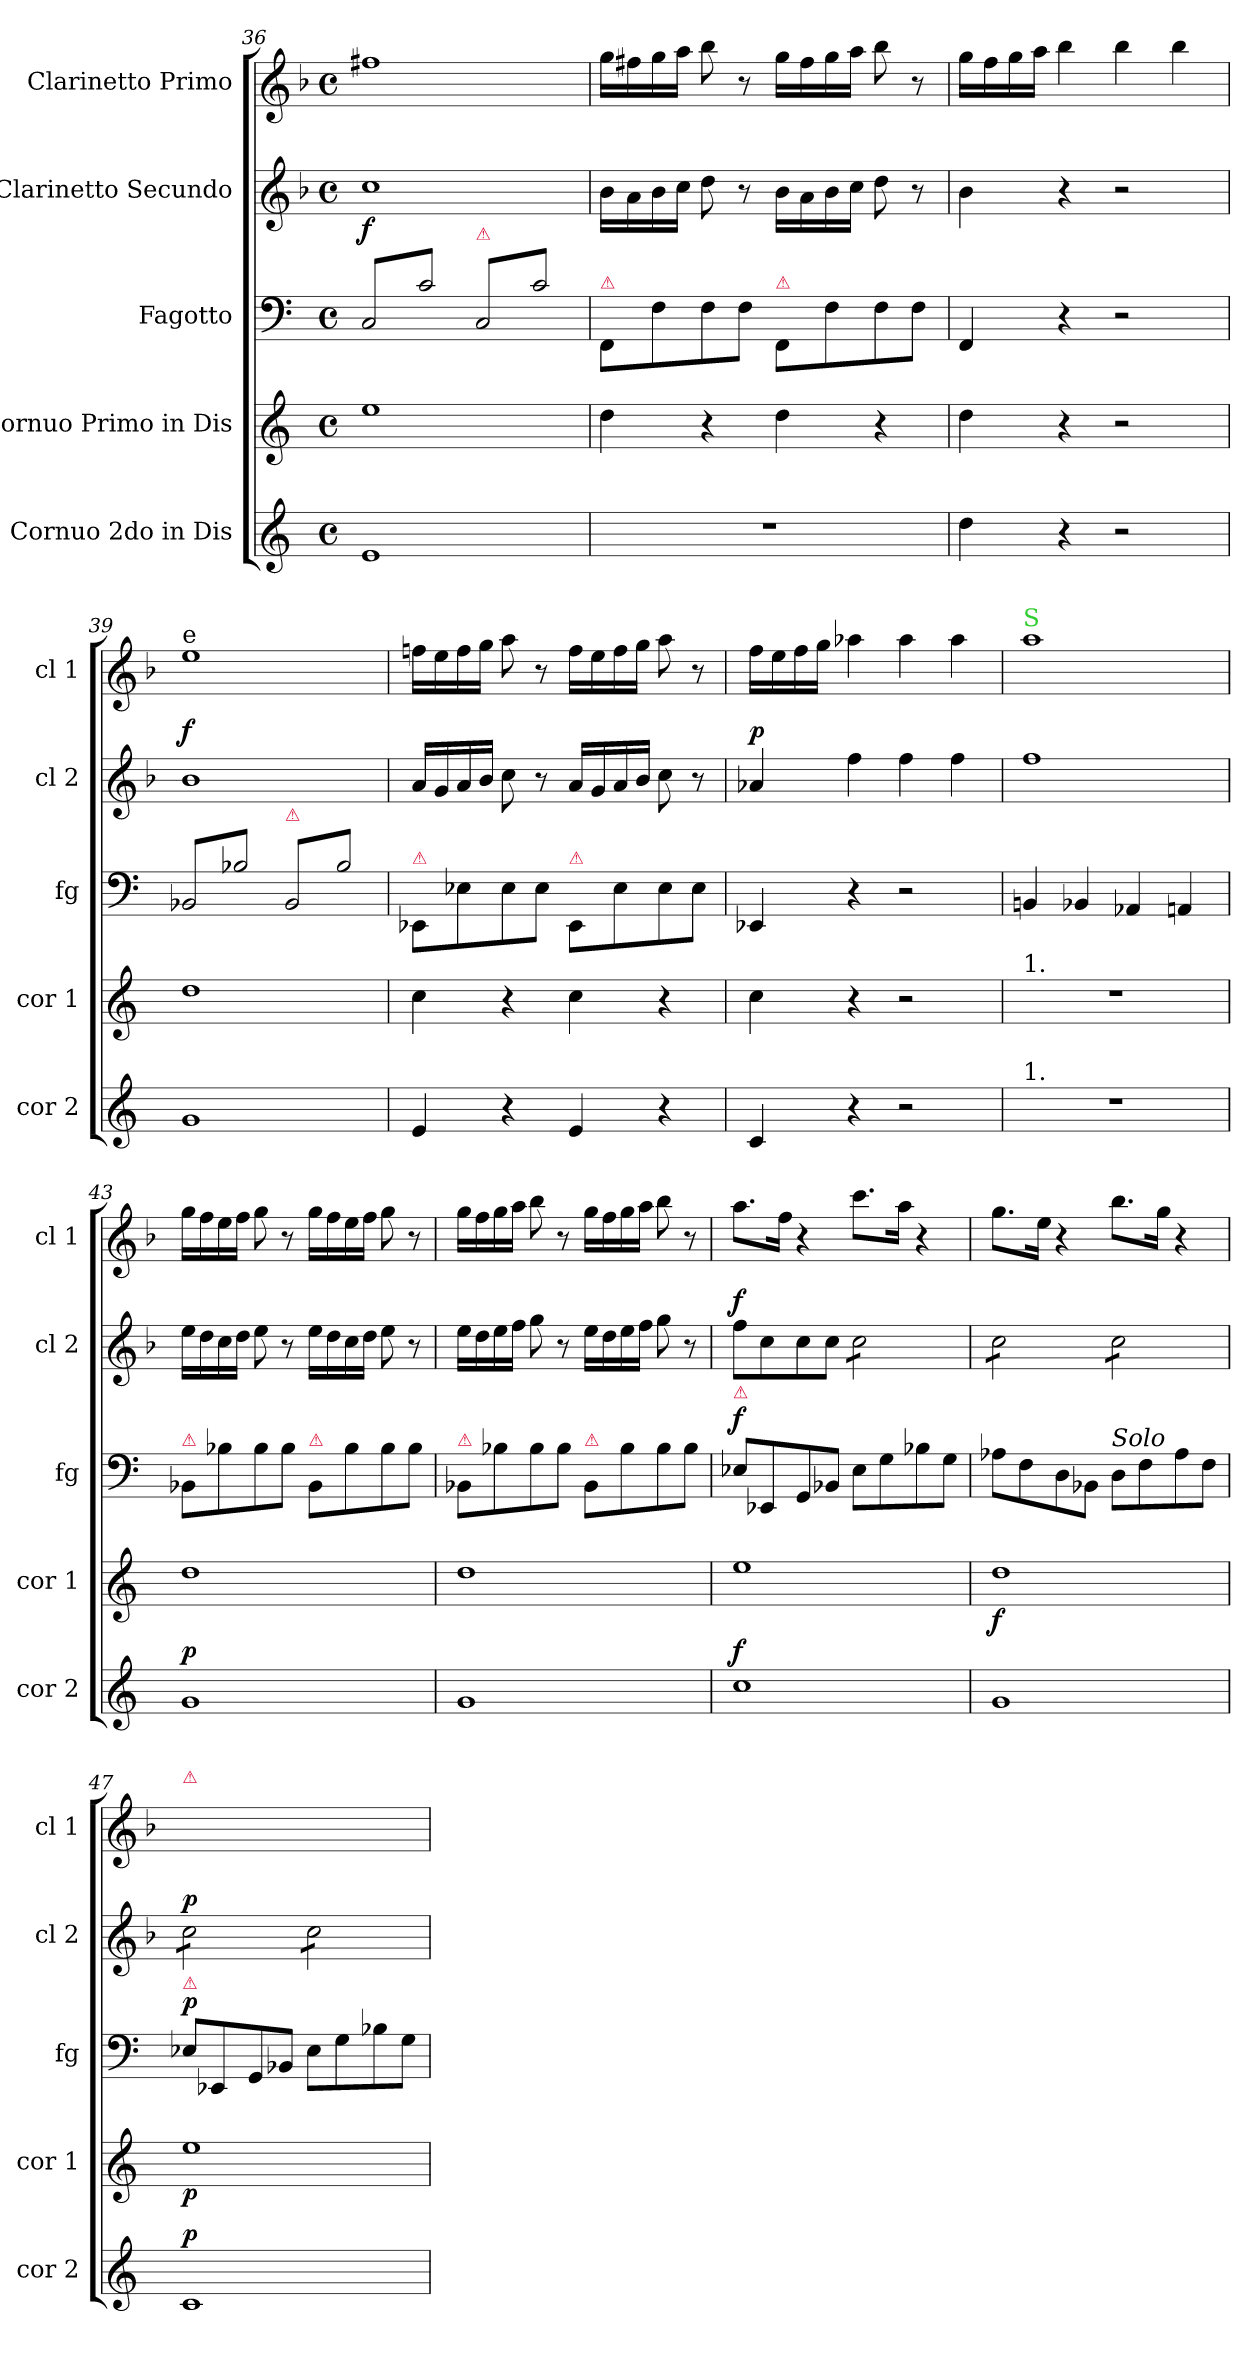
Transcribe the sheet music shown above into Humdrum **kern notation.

**kern	**dynam	**kern	**dynam	**kern	**dynam	**kern	**dynam	**kern
*part5	*part5	*part4	*part4	*part3	*part3	*part2	*part2	*part1
*staff5	*staff5	*staff4	*staff4	*staff3	*staff3	*staff2	*staff2	*staff1
*I"Cornuo 2do in Dis	*	*I"Cornuo Primo in Dis	*	*I"Fagotto	*	*I"Clarinetto Secundo	*	*I"Clarinetto Primo
*I'cor 2	*	*I'cor 1	*	*I'fg	*	*I'cl 2	*	*I'cl 1
*clefG2	*	*clefG2	*	*clefF4	*	*clefG2	*	*clefG2
*ITrd5c9	*	*ITrd5c9	*	*	*	*ITrd1c2	*	*ITrd1c2
*k[b-e-a-]	*	*k[b-e-a-]	*	*	*	*k[b-e-a-]	*	*k[b-e-a-]
*M4/4	*	*M4/4	*	*M4/4	*	*M4/4	*	*M4/4
*met(c)	*	*met(c)	*	*met(c)	*	*met(c)	*	*met(c)
=36	=36	=36	=36	=36	=36	=36	=36	=36
!	!	!	!	!LO:TX:a:color=crimson:t=⚠	!	!	!	!
!	!	!	!	!	!LO:DY:a	!	!	!
*	*	*	*	*tremolo	*	*	*	*
1G	.	1g	.	8C/L	f	1b-	.	1een
.	.	.	.	8c/	.	.	.	.
.	.	.	.	8C/	.	.	.	.
.	.	.	.	8c/J	.	.	.	.
!	!	!	!	!LO:TX:a:color=crimson:t=⚠	!	!	!	!
.	.	.	.	8C/L	.	.	.	.
.	.	.	.	8c/	.	.	.	.
.	.	.	.	8C/	.	.	.	.
.	.	.	.	8c/J	.	.	.	.
*	*	*	*	*Xtremolo	*	*	*	*
=37	=37	=37	=37	=37	=37	=37	=37	=37
!	!	!	!	!LO:TX:a:color=crimson:t=⚠	!	!	!	!
1r	.	4f\	.	8FF/L	.	16a-\LL	.	16ff\LL
.	.	.	.	.	.	16g\	.	16een\
.	.	.	.	8F\	.	16a-\	.	16ff\
.	.	.	.	.	.	16b-\JJ	.	16gg\JJ
.	.	4r	.	8F\	.	8cc\	.	8aa-\
.	.	.	.	8F\J	.	8r	.	8r
!	!	!	!	!LO:TX:a:color=crimson:t=⚠	!	!	!	!
.	.	4f\	.	8FF/L	.	16a-\LL	.	16ff\LL
.	.	.	.	.	.	16g\	.	16ee\
.	.	.	.	8F\	.	16a-\	.	16ff\
.	.	.	.	.	.	16b-\JJ	.	16gg\JJ
.	.	4r	.	8F\	.	8cc\	.	8aa-\
.	.	.	.	8F\J	.	8r	.	8r
=38	=38	=38	=38	=38	=38	=38	=38	=38
4f\	.	4f\	.	4FF/	.	4a-\	.	16ff\LL
.	.	.	.	.	.	.	.	16ee-\
.	.	.	.	.	.	.	.	16ff\
.	.	.	.	.	.	.	.	16gg\JJ
4r	.	4r	.	4r	.	4r	.	4aa-\
2r	.	2r	.	2r	.	2r	.	4aa-\
.	.	.	.	.	.	.	.	4aa-\
=39	=39	=39	=39	=39	=39	=39	=39	=39
!	!	!	!	!	!	!	!	!LO:TX:a:t=e
!	!	!	!	!LO:TX:a:color=crimson:t=⚠	!	!	!	!
!	!LO:DY:a	!	!	!	!	!	!LO:DY:a	!
*	*	*	*	*tremolo	*	*	*	*
1B-	fo	1f	.	8BB-/L	.	1a-	f	1dd
.	.	.	.	8B-/	.	.	.	.
.	.	.	.	8BB-/	.	.	.	.
.	.	.	.	8B-/J	.	.	.	.
!	!	!	!	!LO:TX:a:color=crimson:t=⚠	!	!	!	!
.	.	.	.	8BB-/L	.	.	.	.
.	.	.	.	8B-/	.	.	.	.
.	.	.	.	8BB-/	.	.	.	.
.	.	.	.	8B-/J	.	.	.	.
*	*	*	*	*Xtremolo	*	*	*	*
=40	=40	=40	=40	=40	=40	=40	=40	=40
!	!	!	!	!LO:TX:a:color=crimson:t=⚠	!	!	!	!
4G/	.	4e-\	.	8EE-/L	.	16g/LL	.	16ee-X\LL
.	.	.	.	.	.	16f/	.	16dd\
.	.	.	.	8E-\	.	16g/	.	16ee-\
.	.	.	.	.	.	16a-/JJ	.	16ff\JJ
4r	.	4r	.	8E-\	.	8b-\	.	8gg\
.	.	.	.	8E-\J	.	8r	.	8r
!	!	!	!	!LO:TX:a:color=crimson:t=⚠	!	!	!	!
4G/	.	4e-\	.	8EE-/L	.	16g/LL	.	16ee-\LL
.	.	.	.	.	.	16f/	.	16dd\
.	.	.	.	8E-\	.	16g/	.	16ee-\
.	.	.	.	.	.	16a-/JJ	.	16ff\JJ
4r	.	4r	.	8E-\	.	8b-\	.	8gg\
.	.	.	.	8E-\J	.	8r	.	8r
=41	=41	=41	=41	=41	=41	=41	=41	=41
!	!	!	!	!	!	!	!LO:DY:a	!
4E-/	.	4e-\	.	4EE-/	.	4g-X/	p	16ee-\LL
.	.	.	.	.	.	.	.	16dd\
.	.	.	.	.	.	.	.	16ee-\
.	.	.	.	.	.	.	.	16ff\JJ
4r	.	4r	.	4r	.	4ee-\	.	4gg-X\
2r	.	2r	.	2r	.	4ee-\	.	4gg-\
.	.	.	.	.	.	4ee-\	.	4gg-\
=42	=42	=42	=42	=42	=42	=42	=42	=42
!	!	!	!	!	!	!	!	!LO:TX:a:color=limegreen:t=S
!	!	!LO:TX:a:t=1.	!	!	!	!	!	!
!LO:TX:a:t=1.	!	!	!	!	!	!	!	!
1r	.	1r	.	4BBn/	.	1ee-	.	1gg
.	.	.	.	4BB-X/	.	.	.	.
.	.	.	.	4AA-/	.	.	.	.
.	.	.	.	4AAn/	.	.	.	.
=43	=43	=43	=43	=43	=43	=43	=43	=43
!	!	!	!	!LO:TX:a:color=crimson:t=⚠	!	!	!	!
!	!LO:DY:a	!	!	!	!	!	!	!
1B-	p	1f	.	8BB-/L	.	16dd\LL	.	16ff\LL
.	.	.	.	.	.	16cc\	.	16ee-\
.	.	.	.	8B-\	.	16b-\	.	16dd\
.	.	.	.	.	.	16cc\JJ	.	16ee-\JJ
.	.	.	.	8B-\	.	8dd\	.	8ff\
.	.	.	.	8B-\J	.	8r	.	8r
!	!	!	!	!LO:TX:a:color=crimson:t=⚠	!	!	!	!
.	.	.	.	8BB-/L	.	16dd\LL	.	16ff\LL
.	.	.	.	.	.	16cc\	.	16ee-\
.	.	.	.	8B-\	.	16b-\	.	16dd\
.	.	.	.	.	.	16cc\JJ	.	16ee-\JJ
.	.	.	.	8B-\	.	8dd\	.	8ff\
.	.	.	.	8B-\J	.	8r	.	8r
=44	=44	=44	=44	=44	=44	=44	=44	=44
!	!	!	!	!LO:TX:a:color=crimson:t=⚠	!	!	!	!
1B-	.	1f	.	8BB-/L	.	16dd\LL	.	16ff\LL
.	.	.	.	.	.	16cc\	.	16ee-\
.	.	.	.	8B-\	.	16dd\	.	16ff\
.	.	.	.	.	.	16ee-\JJ	.	16gg\JJ
.	.	.	.	8B-\	.	8ff\	.	8aa-\
.	.	.	.	8B-\J	.	8r	.	8r
!	!	!	!	!LO:TX:a:color=crimson:t=⚠	!	!	!	!
.	.	.	.	8BB-/L	.	16dd\LL	.	16ff\LL
.	.	.	.	.	.	16cc\	.	16ee-\
.	.	.	.	8B-\	.	16dd\	.	16ff\
.	.	.	.	.	.	16ee-\JJ	.	16gg\JJ
.	.	.	.	8B-\	.	8ff\	.	8aa-\
.	.	.	.	8B-\J	.	8r	.	8r
=45	=45	=45	=45	=45	=45	=45	=45	=45
!	!	!	!	!LO:TX:a:color=crimson:t=⚠	!	!	!	!
!	!LO:DY:a	!	!	!	!LO:DY:a	!	!LO:DY:a	!
1e-	f	1g	.	8E-\L	f	8ee-\L	f	8.gg\L
.	.	.	.	8EE-/	.	8b-\	.	.
.	.	.	.	.	.	.	.	16ee-\Jk
.	.	.	.	8GG/	.	8b-\	.	4r
.	.	.	.	8BB-/J	.	8b-\J	.	.
*	*	*	*	*	*	*tremolo	*	*
.	.	.	.	8E-\L	.	8b-\L	.	8.bb-\L
.	.	.	.	8G\	.	8b-\	.	.
.	.	.	.	.	.	.	.	16gg\Jk
.	.	.	.	8B-\	.	8b-\	.	4r
.	.	.	.	8G\J	.	8b-\J	.	.
=46	=46	=46	=46	=46	=46	=46	=46	=46
1B-	.	1f	f	8A-\L	.	8b-\L	.	8.ff\L
.	.	.	.	8F\	.	8b-\	.	.
.	.	.	.	.	.	.	.	16dd\Jk
.	.	.	.	8D\	.	8b-\	.	4r
.	.	.	.	8BB-\J	.	8b-\J	.	.
!	!	!	!	!LO:TX:a:i:t=Solo	!	!	!	!
.	.	.	.	8D\L	.	8b-\L	.	8.aa-\L
.	.	.	.	8F\	.	8b-\	.	.
.	.	.	.	.	.	.	.	16ff\Jk
.	.	.	.	8A-\	.	8b-\	.	4r
.	.	.	.	8F\J	.	8b-\J	.	.
=47	=47	=47	=47	=47	=47	=47	=47	=47
!	!	!	!	!	!	!	!	!LO:TX:a:color=crimson:t=⚠
!	!	!	!	!LO:TX:a:color=crimson:t=⚠	!	!	!	!
!	!LO:DY:a	!	!	!	!LO:DY:a	!	!LO:DY:a	!
1E-	p	1g	p	8E-\L	p	8b-\L	p	8.gg\Lyy
.	.	.	.	8EE-/	.	8b-\	.	.
.	.	.	.	.	.	.	.	16ee-\Jkyy
.	.	.	.	8GG/	.	8b-\	.	4ryy
.	.	.	.	8BB-/J	.	8b-\J	.	.
.	.	.	.	8E-\L	.	8b-\L	.	8.bb-\Lyy
.	.	.	.	8G\	.	8b-\	.	.
.	.	.	.	.	.	.	.	16gg\Jkyy
.	.	.	.	8B-\	.	8b-\	.	4ryy
.	.	.	.	8G\J	.	8b-\J	.	.
*	*	*	*	*	*	*Xtremolo	*	*
=	=	=	=	=	=	=	=	=
*-	*-	*-	*-	*-	*-	*-	*-	*-
